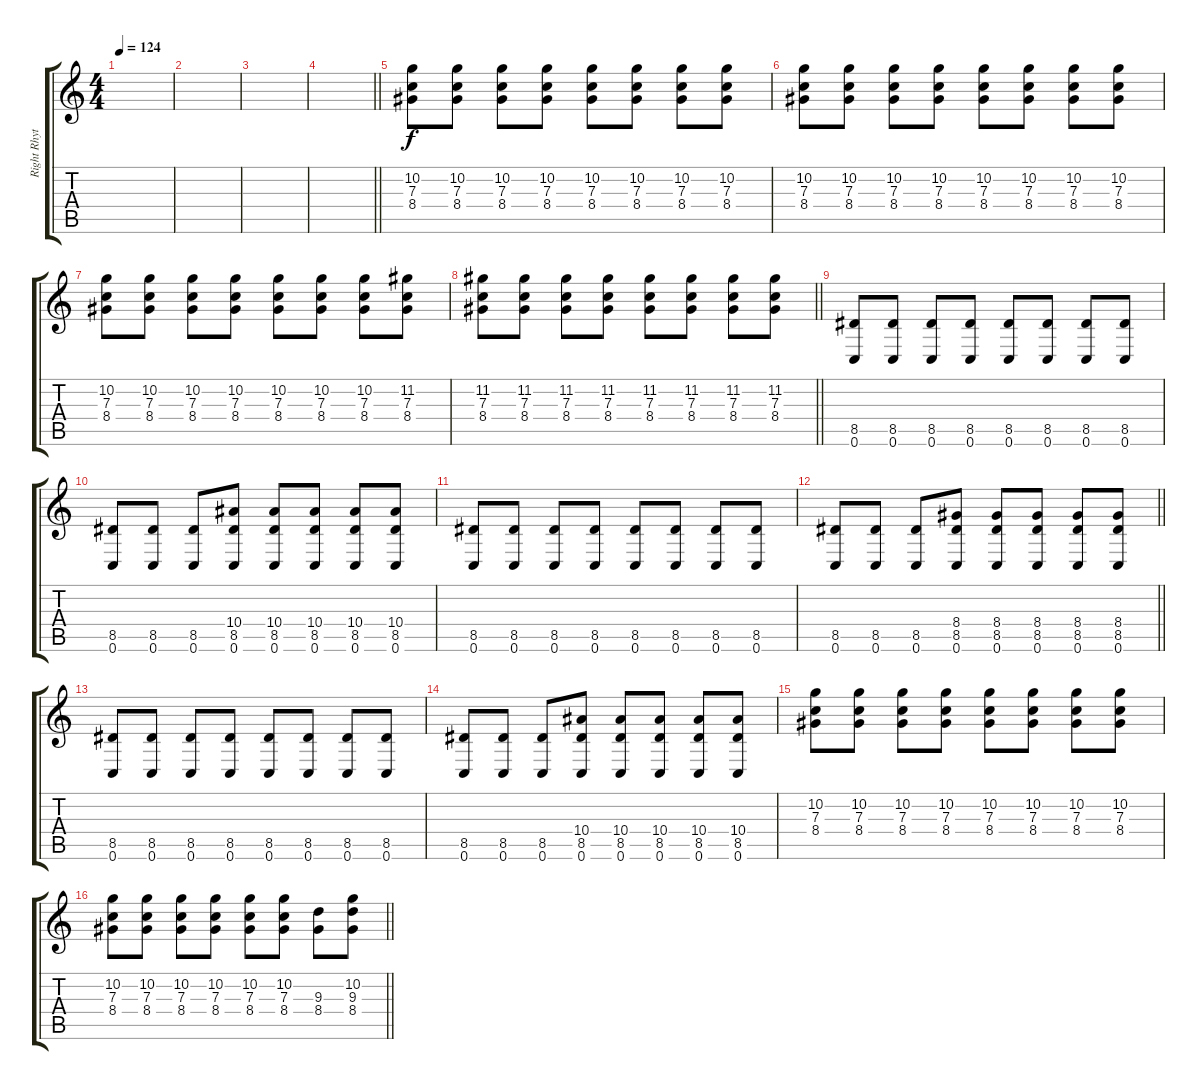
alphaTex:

\track ("Right Rhythm" "Right Rhyt") {instrument distortionguitar}
\staff {score tabs}
\tuning (D4 A3 F3 C3 G2 C2) {hide}
\ts (4 4)
\section ("" "")
\tempo 124
\clef g2
\ks c
|
|
|
\barLineRight lightlight
|
\section ("" "")
(10.2 7.3 8.4).8 (10.2 7.3 8.4).8 (10.2 7.3 8.4).8 (10.2 7.3 8.4).8 (10.2 7.3 8.4).8 (10.2 7.3 8.4).8 (10.2 7.3 8.4).8 (10.2 7.3 8.4).8 |
(10.2 7.3 8.4).8 (10.2 7.3 8.4).8 (10.2 7.3 8.4).8 (10.2 7.3 8.4).8 (10.2 7.3 8.4).8 (10.2 7.3 8.4).8 (10.2 7.3 8.4).8 (10.2 7.3 8.4).8 |
(10.2 7.3 8.4).8 (10.2 7.3 8.4).8 (10.2 7.3 8.4).8 (10.2 7.3 8.4).8 (10.2 7.3 8.4).8 (10.2 7.3 8.4).8 (10.2 7.3 8.4).8 (11.2 7.3 8.4).8 |
\barLineRight lightlight
(11.2 7.3 8.4).8 (11.2 7.3 8.4).8 (11.2 7.3 8.4).8 (11.2 7.3 8.4).8 (11.2 7.3 8.4).8 (11.2 7.3 8.4).8 (11.2 7.3 8.4).8 (11.2 7.3 8.4).8 |
\section ("" "")
(8.5 0.6).8 (8.5 0.6).8 (8.5 0.6).8 (8.5 0.6).8 (8.5 0.6).8 (8.5 0.6).8 (8.5 0.6).8 (8.5 0.6).8 |
(8.5 0.6).8 (8.5 0.6).8 (8.5 0.6).8 (10.4 8.5 0.6).8 (10.4 8.5 0.6).8 (10.4 8.5 0.6).8 (10.4 8.5 0.6).8 (10.4 8.5 0.6).8 |
(8.5 0.6).8 (8.5 0.6).8 (8.5 0.6).8 (8.5 0.6).8 (8.5 0.6).8 (8.5 0.6).8 (8.5 0.6).8 (8.5 0.6).8 |
\barLineRight lightlight
(8.5 0.6).8 (8.5 0.6).8 (8.5 0.6).8 (8.4 8.5 0.6).8 (8.4 8.5 0.6).8 (8.4 8.5 0.6).8 (8.4 8.5 0.6).8 (8.4 8.5 0.6).8 |
\section ("" "")
(8.5 0.6).8 (8.5 0.6).8 (8.5 0.6).8 (8.5 0.6).8 (8.5 0.6).8 (8.5 0.6).8 (8.5 0.6).8 (8.5 0.6).8 |
(8.5 0.6).8 (8.5 0.6).8 (8.5 0.6).8 (10.4 8.5 0.6).8 (10.4 8.5 0.6).8 (10.4 8.5 0.6).8 (10.4 8.5 0.6).8 (10.4 8.5 0.6).8 |
(10.2 7.3 8.4).8 (10.2 7.3 8.4).8 (10.2 7.3 8.4).8 (10.2 7.3 8.4).8 (10.2 7.3 8.4).8 (10.2 7.3 8.4).8 (10.2 7.3 8.4).8 (10.2 7.3 8.4).8 |
\barLineRight lightlight
(10.2 7.3 8.4).8 (10.2 7.3 8.4).8 (10.2 7.3 8.4).8 (10.2 7.3 8.4).8 (10.2 7.3 8.4).8 (10.2 7.3 8.4).8 (9.3 8.4).8 (10.2 9.3 8.4).8
